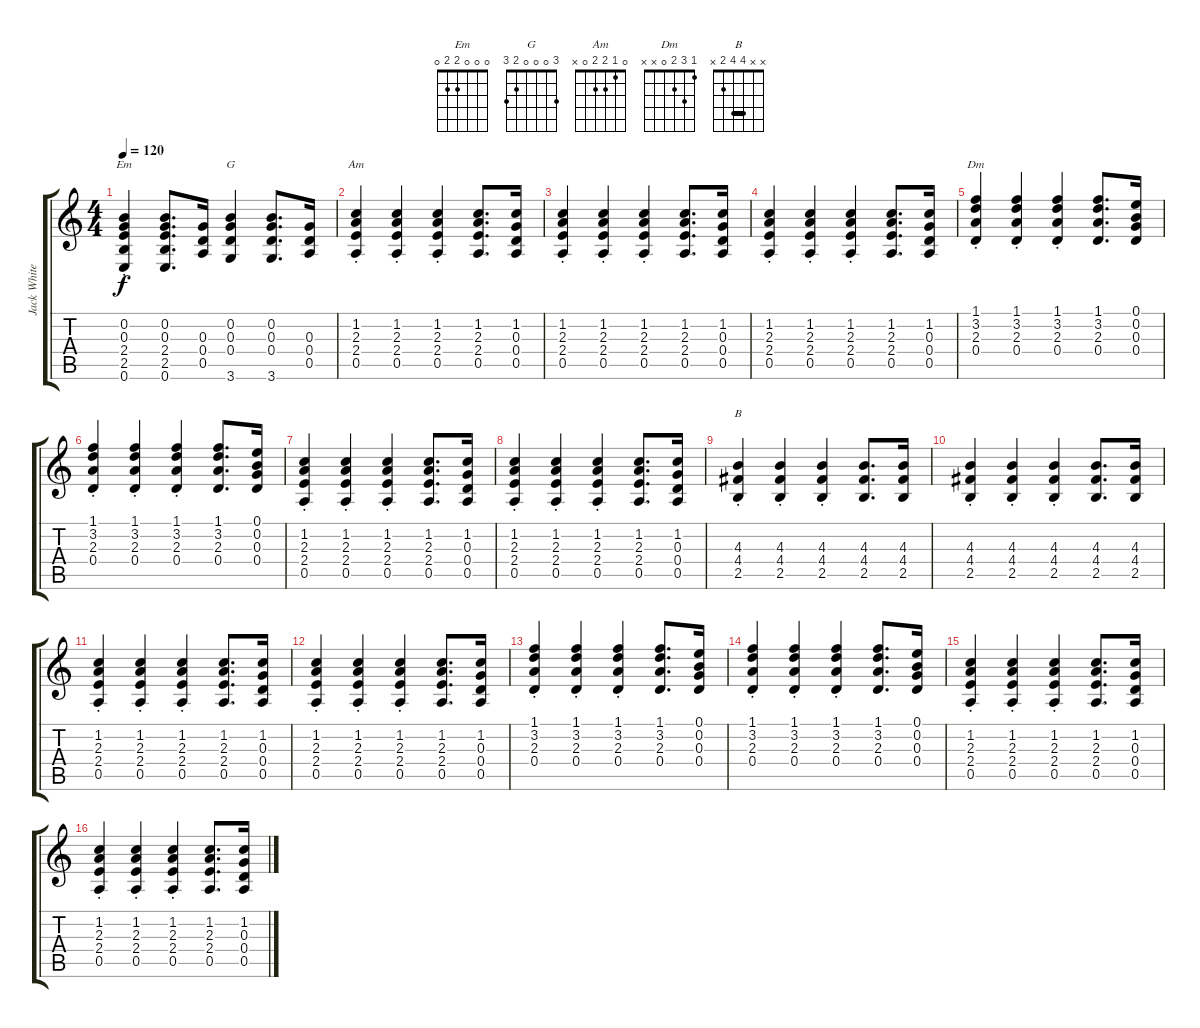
\track ("Jack White:  Guitar" "Jack White") {instrument acousticguitarsteel}
\staff {score tabs}
\tuning (E4 B3 G3 D3 A2 E2) {hide}
\chord ("Em" 0 0 0 2 2 0)
\chord ("G" 3 0 0 0 2 3)
\chord ("Am" 0 1 2 2 0 x)
\chord ("Dm" 1 3 2 0 x x)
\chord ("B" x x 4 4 2 x) {barre 4}
\ts (4 4)
\tempo 120
\clef g2
\ks c
(0.2{st} 0.3{st} 2.4{st} 2.5{st} 0.6{st}).4{ch "Em" dy f} (0.2 0.3 2.4 2.5 0.6).8{d} (0.3 0.4 0.5).16 (0.2 0.3 0.4 3.6).4{ch "G"} (0.2 0.3 0.4 3.6).8{d} (0.3 0.4 0.5).16 |
(1.2{st} 2.3{st} 2.4{st} 0.5{st}).4{ch "Am"} (1.2{st} 2.3{st} 2.4{st} 0.5{st}).4 (1.2{st} 2.3{st} 2.4{st} 0.5{st}).4 (1.2 2.3 2.4 0.5).8{d} (1.2 0.3 0.4 0.5).16 |
(1.2{st} 2.3{st} 2.4{st} 0.5{st}).4 (1.2{st} 2.3{st} 2.4{st} 0.5{st}).4 (1.2{st} 2.3{st} 2.4{st} 0.5{st}).4 (1.2 2.3 2.4 0.5).8{d} (1.2 0.3 0.4 0.5).16 |
(1.2{st} 2.3{st} 2.4{st} 0.5{st}).4 (1.2{st} 2.3{st} 2.4{st} 0.5{st}).4 (1.2{st} 2.3{st} 2.4{st} 0.5{st}).4 (1.2 2.3 2.4 0.5).8{d} (1.2 0.3 0.4 0.5).16 |
(1.1 3.2{st} 2.3{st} 0.4).4{ch "Dm"} (1.1 3.2{st} 2.3{st} 0.4{st}).4 (1.1 3.2{st} 2.3{st} 0.4{st}).4 (1.1 3.2 2.3 0.4).8{d} (0.1 0.2 0.3 0.4).16 |
(1.1 3.2{st} 2.3{st} 0.4).4 (1.1 3.2{st} 2.3{st} 0.4{st}).4 (1.1 3.2{st} 2.3{st} 0.4{st}).4 (1.1 3.2 2.3 0.4).8{d} (0.1 0.2 0.3 0.4).16 |
(1.2{st} 2.3{st} 2.4{st} 0.5{st}).4 (1.2{st} 2.3{st} 2.4{st} 0.5{st}).4 (1.2{st} 2.3{st} 2.4{st} 0.5{st}).4 (1.2 2.3 2.4 0.5).8{d} (1.2 0.3 0.4 0.5).16 |
(1.2{st} 2.3{st} 2.4{st} 0.5{st}).4 (1.2{st} 2.3{st} 2.4{st} 0.5{st}).4 (1.2{st} 2.3{st} 2.4{st} 0.5{st}).4 (1.2 2.3 2.4 0.5).8{d} (1.2 0.3 0.4 0.5).16 |
(4.3{st} 4.4{st} 2.5{st}).4{ch "B"} (4.3{st} 4.4{st} 2.5{st}).4 (4.3{st} 4.4{st} 2.5{st}).4 (4.3 4.4 2.5).8{d} (4.3 4.4 2.5).16 |
(4.3{st} 4.4{st} 2.5{st}).4 (4.3{st} 4.4{st} 2.5{st}).4 (4.3{st} 4.4{st} 2.5{st}).4 (4.3 4.4 2.5).8{d} (4.3 4.4 2.5).16 |
(1.2{st} 2.3{st} 2.4{st} 0.5{st}).4 (1.2{st} 2.3{st} 2.4{st} 0.5{st}).4 (1.2{st} 2.3{st} 2.4{st} 0.5{st}).4 (1.2 2.3 2.4 0.5).8{d} (1.2 0.3 0.4 0.5).16 |
(1.2{st} 2.3{st} 2.4{st} 0.5{st}).4 (1.2{st} 2.3{st} 2.4{st} 0.5{st}).4 (1.2{st} 2.3{st} 2.4{st} 0.5{st}).4 (1.2 2.3 2.4 0.5).8{d} (1.2 0.3 0.4 0.5).16 |
(1.1 3.2{st} 2.3{st} 0.4).4 (1.1 3.2{st} 2.3{st} 0.4{st}).4 (1.1 3.2{st} 2.3{st} 0.4{st}).4 (1.1 3.2 2.3 0.4).8{d} (0.1 0.2 0.3 0.4).16 |
(1.1 3.2{st} 2.3{st} 0.4).4 (1.1 3.2{st} 2.3{st} 0.4{st}).4 (1.1 3.2{st} 2.3{st} 0.4{st}).4 (1.1 3.2 2.3 0.4).8{d} (0.1 0.2 0.3 0.4).16 |
(1.2{st} 2.3{st} 2.4{st} 0.5{st}).4 (1.2{st} 2.3{st} 2.4{st} 0.5{st}).4 (1.2{st} 2.3{st} 2.4{st} 0.5{st}).4 (1.2 2.3 2.4 0.5).8{d} (1.2 0.3 0.4 0.5).16 |
(1.2{st} 2.3{st} 2.4{st} 0.5{st}).4 (1.2{st} 2.3{st} 2.4{st} 0.5{st}).4 (1.2{st} 2.3{st} 2.4{st} 0.5{st}).4 (1.2 2.3 2.4 0.5).8{d} (1.2 0.3 0.4 0.5).16
